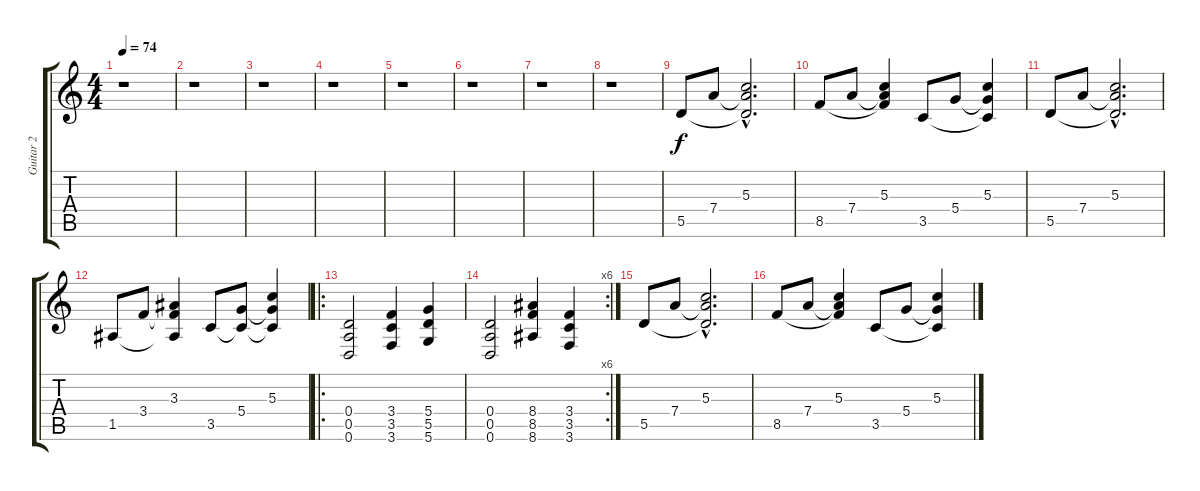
\track ("Guitar 2" "Guitar 2") {instrument distortionguitar}
\staff {score tabs}
\tuning (E4 B3 G3 D3 A2 D2) {hide}
\ts (4 4)
\tempo 74
\clef g2
\ks c
r.1{dy f} |
r.1 |
r.1 |
r.1 |
r.1 |
r.1 |
r.1 |
r.1 |
5.5.8{volume 10} 7.4.8 (5.3{hac} 7.4{hac t} 5.5{hac t}).2{d} |
8.5.8 7.4.8 (5.3 7.4{t} 8.5{t}).4 3.5.8 5.4.8 (5.3 5.4{t} 3.5{t}).4 |
5.5.8 7.4.8 (5.3{hac} 7.4{hac t} 5.5{hac t}).2{d} |
1.5.8 3.4.8 (3.3 3.4{t} 1.5{t}).4 3.5.8 (5.4 3.5{t}).8 (5.3 5.4{t} 3.5{t}).4 |
\ro
(0.4 0.5 0.6).2{volume 16} (3.4 3.5 3.6).4 (5.4 5.5 5.6).4 |
\rc 6
(0.4 0.5 0.6).2 (8.4 8.5 8.6).4 (3.4 3.5 3.6).4 |
5.5.8{volume 10} 7.4.8 (5.3{hac} 7.4{hac t} 5.5{hac t}).2{d} |
8.5.8 7.4.8 (5.3 7.4{t} 8.5{t}).4 3.5.8 5.4.8 (5.3 5.4{t} 3.5{t}).4
